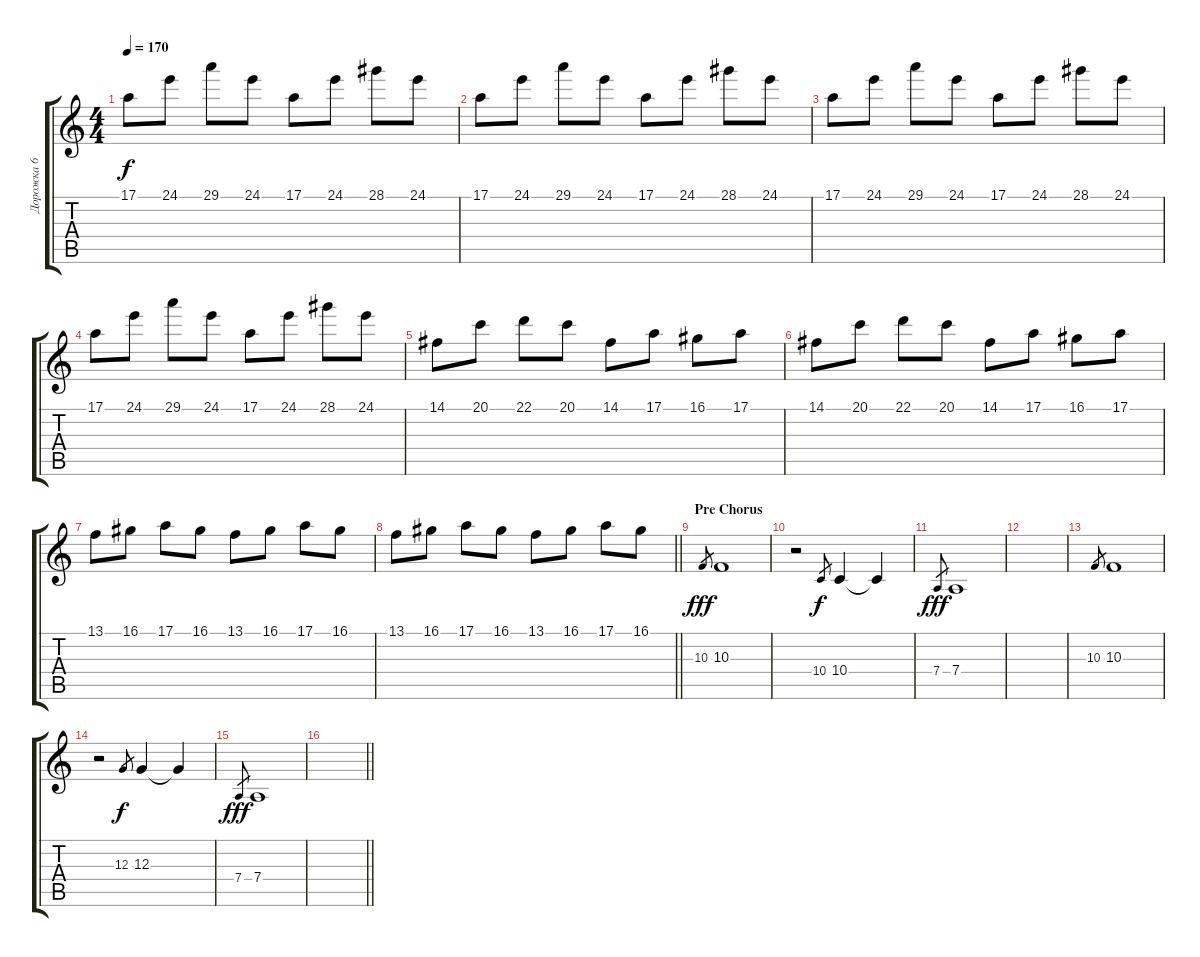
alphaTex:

\track ("Дорожка 6" "Дорожка 6") {instrument musicbox}
\staff {score tabs}
\tuning (E4 B3 G3 D3 A2 E2) {hide}
\ts (4 4)
\tempo 170
\clef g2
\ks c
17.1.8{dy f} 24.1.8 29.1.8 24.1.8 17.1.8 24.1.8 28.1.8 24.1.8 |
17.1.8 24.1.8 29.1.8 24.1.8 17.1.8 24.1.8 28.1.8 24.1.8 |
17.1.8 24.1.8 29.1.8 24.1.8 17.1.8 24.1.8 28.1.8 24.1.8 |
17.1.8 24.1.8 29.1.8 24.1.8 17.1.8 24.1.8 28.1.8 24.1.8 |
14.1.8 20.1.8 22.1.8 20.1.8 14.1.8 17.1.8 16.1.8 17.1.8 |
14.1.8 20.1.8 22.1.8 20.1.8 14.1.8 17.1.8 16.1.8 17.1.8 |
13.1.8 16.1.8 17.1.8 16.1.8 13.1.8 16.1.8 17.1.8 16.1.8 |
\barLineRight lightlight
13.1.8 16.1.8 17.1.8 16.1.8 13.1.8 16.1.8 17.1.8 16.1.8 |
\section ("" "Pre Chorus")
10.3.8{gr dy fff} 10.3.1{volume 16} |
r.2 10.4.8{gr dy f} 10.4.4 10.4{t}.4 |
7.4.8{gr dy fff} 7.4.1 |
|
10.3.8{gr} 10.3.1 |
r.2 12.3.8{gr dy f} 12.3.4 12.3{t}.4 |
7.4.8{gr dy fff} 7.4.1 |
\barLineRight lightlight
